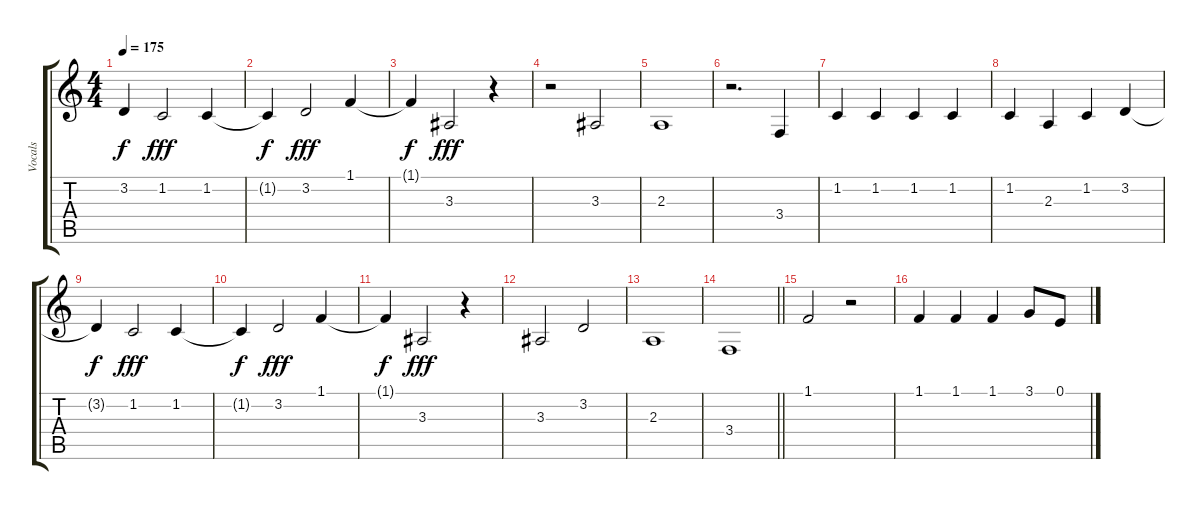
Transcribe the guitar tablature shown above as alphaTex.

\track ("Vocals" "Vocals") {instrument lead8bassandlead}
\staff {score tabs}
\tuning (E4 B3 G3 D3 A2 E2) {hide}
\ts (4 4)
\tempo 175
\clef g2
\ks c
3.2{t}.4{dy f} 1.2.2{dy fff} 1.2.4 |
1.2{t}.4{dy f} 3.2.2{dy fff} 1.1.4 |
1.1{t}.4{dy f} 3.3.2{dy fff} r.4 |
r.2 3.3.2 |
2.3.1 |
r.2{d} 3.4.4 |
1.2.4 1.2.4 1.2.4 1.2.4 |
1.2.4 2.3.4 1.2.4 3.2.4 |
3.2{t}.4{dy f} 1.2.2{dy fff} 1.2.4 |
1.2{t}.4{dy f} 3.2.2{dy fff} 1.1.4 |
1.1{t}.4{dy f} 3.3.2{dy fff} r.4 |
3.3.2 3.2.2 |
2.3.1 |
\barLineRight lightlight
3.4.1 |
1.1.2 r.2 |
1.1.4 1.1.4 1.1.4 3.1.8 0.1.8
